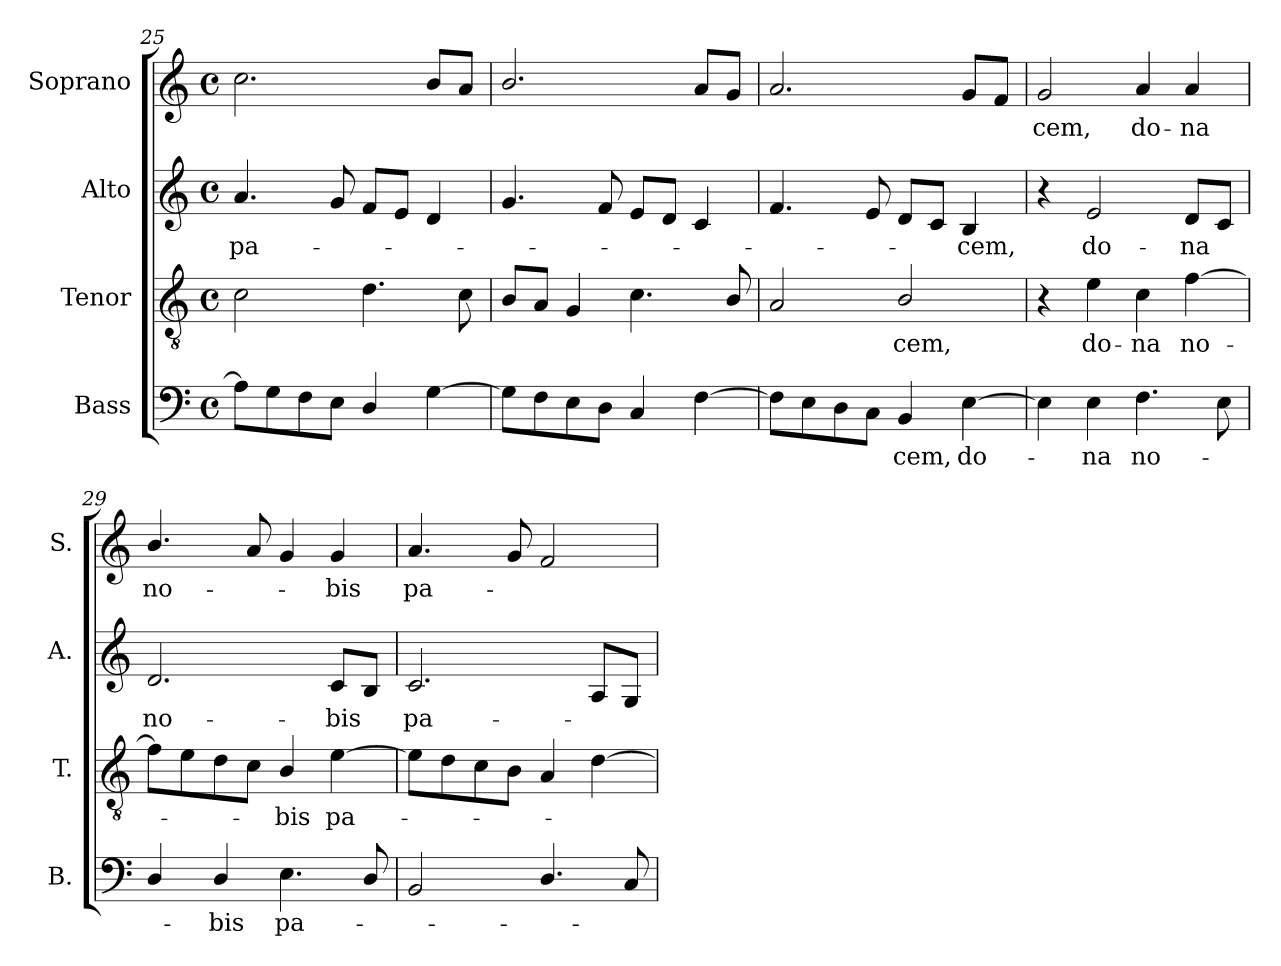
**kern	**text	**kern	**text	**kern	**text	**kern	**text
*part4	*part4	*part3	*part3	*part2	*part2	*part1	*part1
*staff4	*staff4	*staff3	*staff3	*staff2	*staff2	*staff1	*staff1
*I"Bass	*	*I"Tenor	*	*I"Alto	*	*I"Soprano	*
*I'B.	*	*I'T.	*	*I'A.	*	*I'S.	*
*clefF4	*	*clefGv2	*	*clefG2	*	*clefG2	*
*	*	*ITrd7c12	*	*	*	*	*
*k[]	*	*k[]	*	*k[]	*	*k[]	*
*C:	*	*C:	*	*C:	*	*C:	*
*M4/4	*	*M4/4	*	*M4/4	*	*M4/4	*
*met(c)	*	*met(c)	*	*met(c)	*	*met(c)	*
=25	=25	=25	=25	=25	=25	=25	=25
!	!	!	!	!	!LO:LY:b:color=#000000	!	!
8Ai\L]	.	2Ci\	.	4.ai/	pa-	2.cci\	.
8Gi\	.	.	.	.	.	.	.
8Fi\	.	.	.	.	.	.	.
8Ei\J	.	.	.	8gi/	.	.	.
4Di/	.	4.Di\	.	8fi/L	.	.	.
.	.	.	.	8ei/J	.	.	.
[4Gi\	.	.	.	4di/	.	8bi/L	.
.	.	8Ci\	.	.	.	8ai/J	.
!!LO:LB:g=z
=26	=26	=26	=26	=26	=26	=26	=26
8Gi\L]	.	8BBi/L	.	4.gi/	.	2.bi/	.
8Fi\	.	8AAi/J	.	.	.	.	.
8Ei\	.	4GGi/	.	.	.	.	.
8Di\J	.	.	.	8fi/	.	.	.
4Ci/	.	4.Ci\	.	8ei/L	.	.	.
.	.	.	.	8di/J	.	.	.
[4Fi\	.	.	.	4ci/	.	8ai/L	.
.	.	8BBi/	.	.	.	8gi/J	.
=27	=27	=27	=27	=27	=27	=27	=27
8Fi\L]	.	2AAi/	.	4.fi/	.	2.ai/	.
8Ei\	.	.	.	.	.	.	.
8Di\	.	.	.	.	.	.	.
8Ci\J	.	.	.	8ei/	.	.	.
!	!LO:LY:b:color=#000000	!	!	!	!	!	!
!	!	!	!LO:LY:b:color=#000000	!	!	!	!
4BBi/	-cem,	2BBi/	-cem,	8di/L	.	.	.
.	.	.	.	8ci/J	.	.	.
!	!LO:LY:b:color=#000000	!	!	!	!	!	!
!	!	!	!	!	!LO:LY:b:color=#000000	!	!
[4Ei\	do-	.	.	4Bi/	-cem,	8gi/L	.
.	.	.	.	.	.	8fi/J	.
=28	=28	=28	=28	=28	=28	=28	=28
!	!	!	!	!	!	!	!LO:LY:b:color=#000000
4Ei\]	.	4r	.	4r	.	2gi/	-cem,
!	!LO:LY:b:color=#000000	!	!	!	!	!	!
!	!	!	!LO:LY:b:color=#000000	!	!	!	!
!	!	!	!	!	!LO:LY:b:color=#000000	!	!
4Ei\	-na	4Ei\	do-	2ei/	do-	.	.
!	!LO:LY:b:color=#000000	!	!	!	!	!	!
!	!	!	!LO:LY:b:color=#000000	!	!	!	!
!	!	!	!	!	!	!	!LO:LY:b:color=#000000
4.Fi\	no-	4Ci\	-na	.	.	4ai/	do-
!	!	!	!LO:LY:b:color=#000000	!	!	!	!
!	!	!	!	!	!LO:LY:b:color=#000000	!	!
!	!	!	!	!	!	!	!LO:LY:b:color=#000000
.	.	[4Fi\	no-	8di/L	-na	4ai/	-na
8Ei\	.	.	.	8ci/J	.	.	.
=29	=29	=29	=29	=29	=29	=29	=29
!	!	!	!	!	!LO:LY:b:color=#000000	!	!
!	!	!	!	!	!	!	!LO:LY:b:color=#000000
4Di/	.	8Fi\L]	.	2.di/	no-	4.bi/	no-
.	.	8Ei\	.	.	.	.	.
!	!LO:LY:b:color=#000000	!	!	!	!	!	!
4Di/	-bis	8Di\	.	.	.	.	.
.	.	8Ci\J	.	.	.	8ai/	.
!	!LO:LY:b:color=#000000	!	!	!	!	!	!
!	!	!	!LO:LY:b:color=#000000	!	!	!	!
4.Ei\	pa-	4BBi/	-bis	.	.	4gi/	.
!	!	!	!LO:LY:b:color=#000000	!	!	!	!
!	!	!	!	!	!LO:LY:b:color=#000000	!	!
!	!	!	!	!	!	!	!LO:LY:b:color=#000000
.	.	[4Ei\	pa-	8ci/L	-bis	4gi/	-bis
8Di/	.	.	.	8Bi/J	.	.	.
=30	=30	=30	=30	=30	=30	=30	=30
!	!	!	!	!	!LO:LY:b:color=#000000	!	!
!	!	!	!	!	!	!	!LO:LY:b:color=#000000
2BBi/	.	8Ei\L]	.	2.ci/	pa-	4.ai/	pa-
.	.	8Di\	.	.	.	.	.
.	.	8Ci\	.	.	.	.	.
.	.	8BBi\J	.	.	.	8gi/	.
4.Di/	.	4AAi/	.	.	.	2fi/	.
.	.	[4Di\	.	8Ai/L	.	.	.
8Ci/	.	.	.	8Gi/J	.	.	.
=	=	=	=	=	=	=	=
*-	*-	*-	*-	*-	*-	*-	*-
